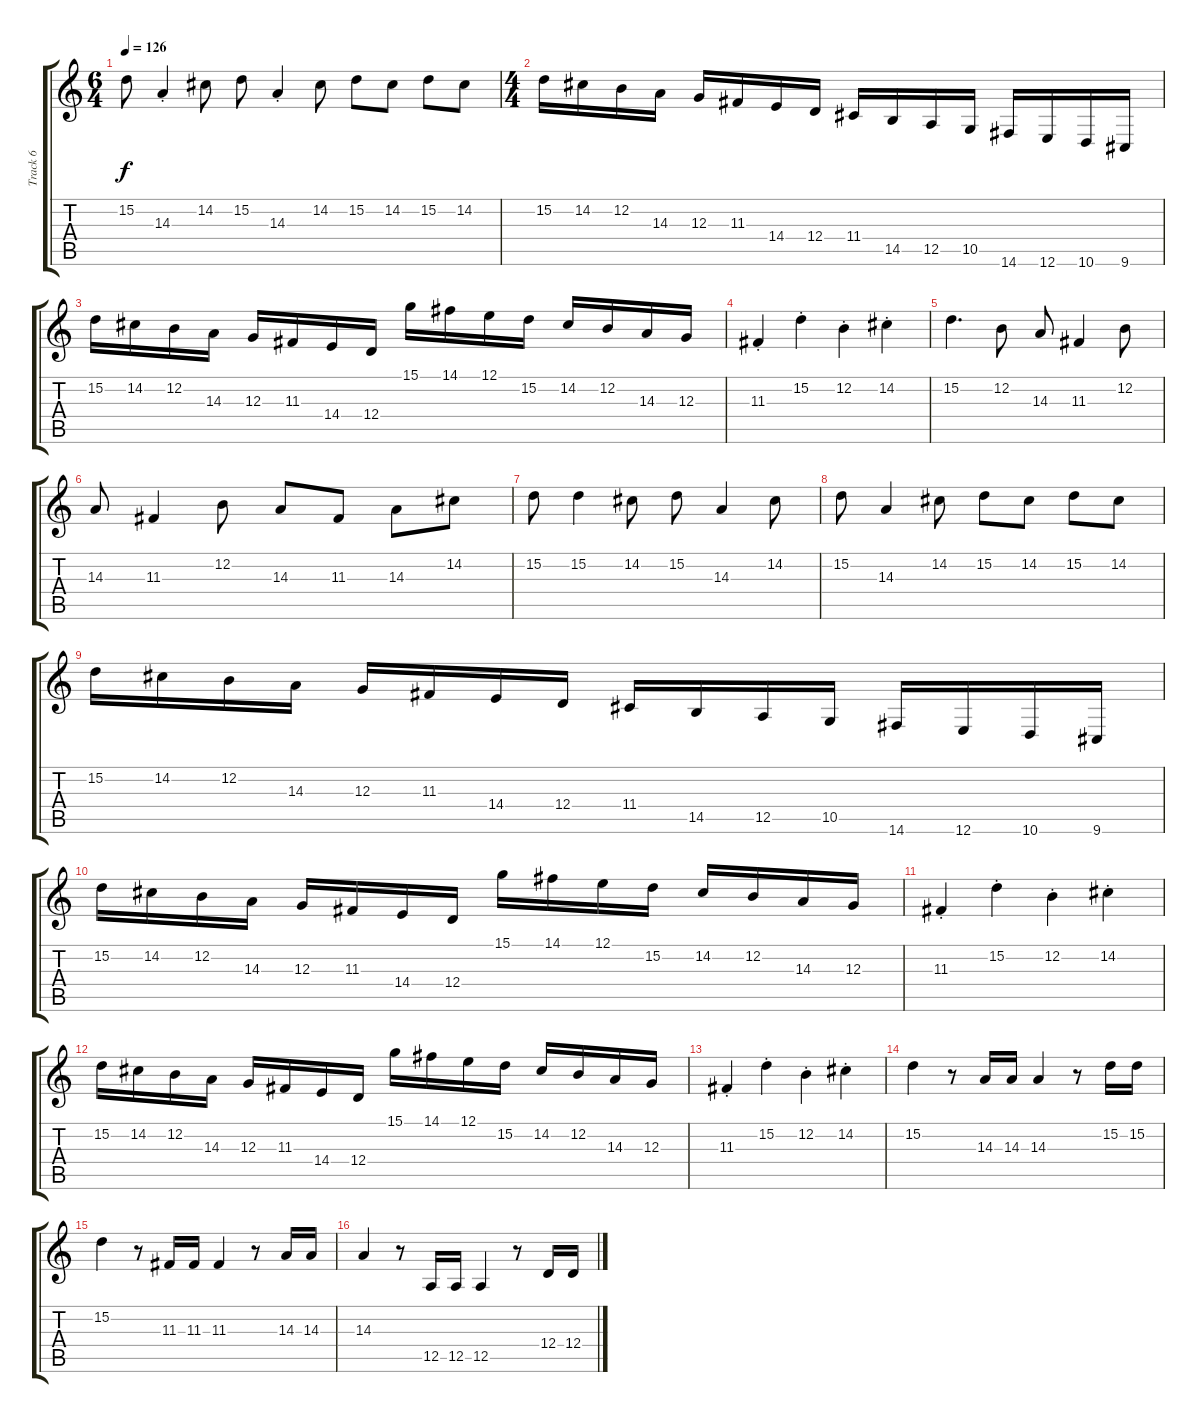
\track ("Track 6" "Track 6") {instrument violin}
\staff {score tabs}
\tuning (E4 B3 G3 D3 A2 E2) {hide}
\ts (6 4)
\tempo 126
\clef g2
\ks c
15.2.8{dy f} 14.3{st}.4 14.2.8 15.2.8 14.3{st}.4 14.2.8 15.2.8 14.2.8 15.2.8 14.2.8 |
\ts (4 4)
15.2.16 14.2.16 12.2.16 14.3.16 12.3.16 11.3.16 14.4.16 12.4.16 11.4.16 14.5.16 12.5.16 10.5.16 14.6.16 12.6.16 10.6.16 9.6.16 |
15.2.16 14.2.16 12.2.16 14.3.16 12.3.16 11.3.16 14.4.16 12.4.16 15.1.16 14.1.16 12.1.16 15.2.16 14.2.16 12.2.16 14.3.16 12.3.16 |
11.3{st}.4 15.2{st}.4 12.2{st}.4 14.2{st}.4 |
15.2.4{d} 12.2.8 14.3.8 11.3.4 12.2.8 |
14.3.8 11.3.4 12.2.8 14.3.8 11.3.8 14.3.8 14.2.8 |
15.2.8 15.2.4 14.2.8 15.2.8 14.3.4 14.2.8 |
15.2.8 14.3.4 14.2.8 15.2.8 14.2.8 15.2.8 14.2.8 |
15.2.16 14.2.16 12.2.16 14.3.16 12.3.16 11.3.16 14.4.16 12.4.16 11.4.16 14.5.16 12.5.16 10.5.16 14.6.16 12.6.16 10.6.16 9.6.16 |
15.2.16 14.2.16 12.2.16 14.3.16 12.3.16 11.3.16 14.4.16 12.4.16 15.1.16 14.1.16 12.1.16 15.2.16 14.2.16 12.2.16 14.3.16 12.3.16 |
11.3{st}.4 15.2{st}.4 12.2{st}.4 14.2{st}.4 |
15.2.16 14.2.16 12.2.16 14.3.16 12.3.16 11.3.16 14.4.16 12.4.16 15.1.16 14.1.16 12.1.16 15.2.16 14.2.16 12.2.16 14.3.16 12.3.16 |
11.3{st}.4 15.2{st}.4 12.2{st}.4 14.2{st}.4 |
15.2.4 r.8 14.3.16 14.3.16 14.3.4 r.8 15.2.16 15.2.16 |
15.2.4 r.8 11.3.16 11.3.16 11.3.4 r.8 14.3.16 14.3.16 |
14.3.4 r.8 12.5.16 12.5.16 12.5.4 r.8 12.4.16 12.4.16
